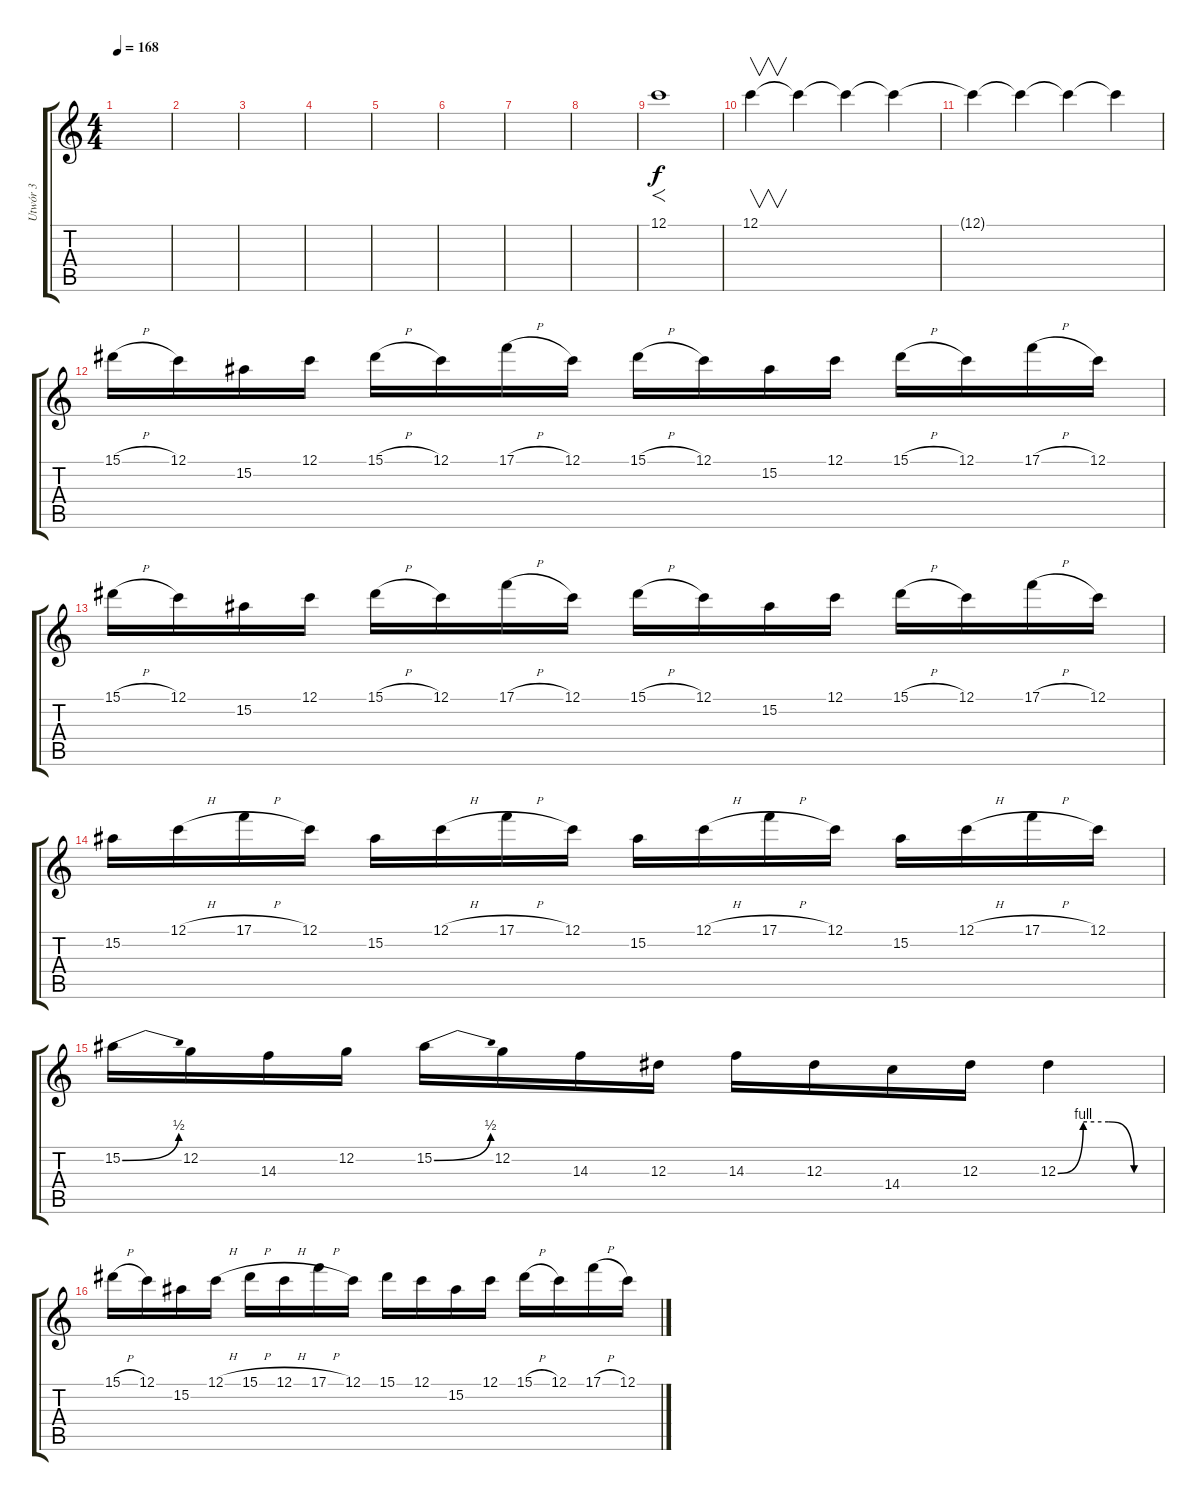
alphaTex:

\track ("Utwór 3" "Utwór 3") {instrument distortionguitar}
\staff {score tabs}
\tuning (C4 G3 Eb3 Bb2 F2 C2) {hide}
\ts (4 4)
\tempo 168
\clef g2
\ks c
|
|
|
|
|
|
|
|
12.1.1{f} |
12.1.4{v} 12.1{t}.4 12.1{t}.4 12.1{t}.4 |
12.1{t}.4 12.1{t}.4 12.1{t}.4 12.1{t}.4 |
15.1{h}.16 12.1.16 15.2.16 12.1.16 15.1{h}.16 12.1.16 17.1{h}.16 12.1.16 15.1{h}.16 12.1.16 15.2.16 12.1.16 15.1{h}.16 12.1.16 17.1{h}.16 12.1.16 |
15.1{h}.16 12.1.16 15.2.16 12.1.16 15.1{h}.16 12.1.16 17.1{h}.16 12.1.16 15.1{h}.16 12.1.16 15.2.16 12.1.16 15.1{h}.16 12.1.16 17.1{h}.16 12.1.16 |
15.2.16 12.1{h}.16 17.1{h}.16 12.1.16 15.2.16 12.1{h}.16 17.1{h}.16 12.1.16 15.2.16 12.1{h}.16 17.1{h}.16 12.1.16 15.2.16 12.1{h}.16 17.1{h}.16 12.1.16 |
15.2{be (bend 0 0 60 2)}.16 12.2.16 14.3.16 12.2.16 15.2{be (bend 0 0 60 2)}.16 12.2.16 14.3.16 12.3.16 14.3.16 12.3.16 14.4.16 12.3.16 12.3{be (custom 0 0 15 4 30 4 45 0 60 0)}.4 |
15.1{h}.16 12.1.16 15.2.16 12.1{h}.16 15.1{h}.16 12.1{h}.16 17.1{h}.16 12.1.16 15.1.16 12.1.16 15.2.16 12.1.16 15.1{h}.16 12.1.16 17.1{h}.16 12.1.16
